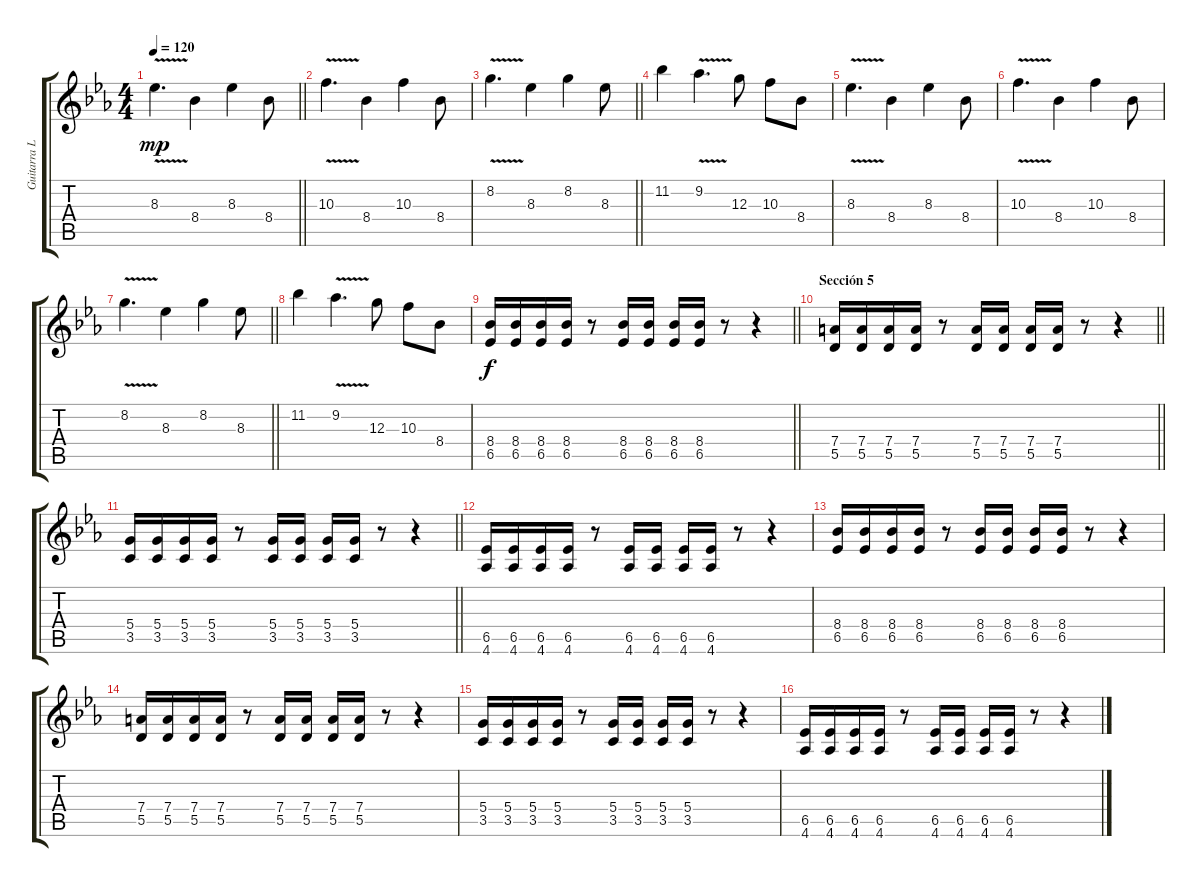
\track ("Guitarra Lider 2" "Guitarra L") {instrument distortionguitar}
\staff {score tabs}
\tuning (E4 B3 G3 D3 A2 E2) {hide}
\ts (4 4)
\tempo 120
\clef g2
\barLineRight lightlight
\ks eb
8.3{v}.4{d dy mp} 8.4.4 8.3.4 8.4.8 |
10.3{v}.4{d} 8.4.4 10.3.4 8.4.8 |
\barLineRight lightlight
8.2{v}.4{d} 8.3.4 8.2.4 8.3.8 |
11.2.4 9.2{v}.4{d} 12.3.8 10.3.8{beam Down} 8.4.8{beam Down} |
8.3{v}.4{d} 8.4.4 8.3.4 8.4.8 |
10.3{v}.4{d} 8.4.4 10.3.4 8.4.8 |
\barLineRight lightlight
8.2{v}.4{d} 8.3.4 8.2.4 8.3.8 |
11.2.4 9.2{v}.4{d} 12.3.8 10.3.8{beam Down} 8.4.8{beam Down} |
\barLineRight lightlight
(8.4 6.5).16{dy f} (8.4 6.5).16 (8.4 6.5).16 (8.4 6.5).16 r.8 (8.4 6.5).16 (8.4 6.5).16 (8.4 6.5).16 (8.4 6.5).16 r.8 r.4 |
\section ("" "Sección 5")
\barLineRight lightlight
(7.4 5.5).16 (7.4 5.5).16 (7.4 5.5).16 (7.4 5.5).16 r.8 (7.4 5.5).16 (7.4 5.5).16 (7.4 5.5).16 (7.4 5.5).16 r.8 r.4 |
\barLineRight lightlight
(5.4 3.5).16 (5.4 3.5).16 (5.4 3.5).16 (5.4 3.5).16 r.8 (5.4 3.5).16 (5.4 3.5).16 (5.4 3.5).16 (5.4 3.5).16 r.8 r.4 |
(6.5 4.6).16 (6.5 4.6).16 (6.5 4.6).16 (6.5 4.6).16 r.8 (6.5 4.6).16 (6.5 4.6).16 (6.5 4.6).16 (6.5 4.6).16 r.8 r.4 |
(8.4 6.5).16 (8.4 6.5).16 (8.4 6.5).16 (8.4 6.5).16 r.8 (8.4 6.5).16 (8.4 6.5).16 (8.4 6.5).16 (8.4 6.5).16 r.8 r.4 |
(7.4 5.5).16 (7.4 5.5).16 (7.4 5.5).16 (7.4 5.5).16 r.8 (7.4 5.5).16 (7.4 5.5).16 (7.4 5.5).16 (7.4 5.5).16 r.8 r.4 |
(5.4 3.5).16 (5.4 3.5).16 (5.4 3.5).16 (5.4 3.5).16 r.8 (5.4 3.5).16 (5.4 3.5).16 (5.4 3.5).16 (5.4 3.5).16 r.8 r.4 |
(6.5 4.6).16 (6.5 4.6).16 (6.5 4.6).16 (6.5 4.6).16 r.8 (6.5 4.6).16 (6.5 4.6).16 (6.5 4.6).16 (6.5 4.6).16 r.8 r.4
